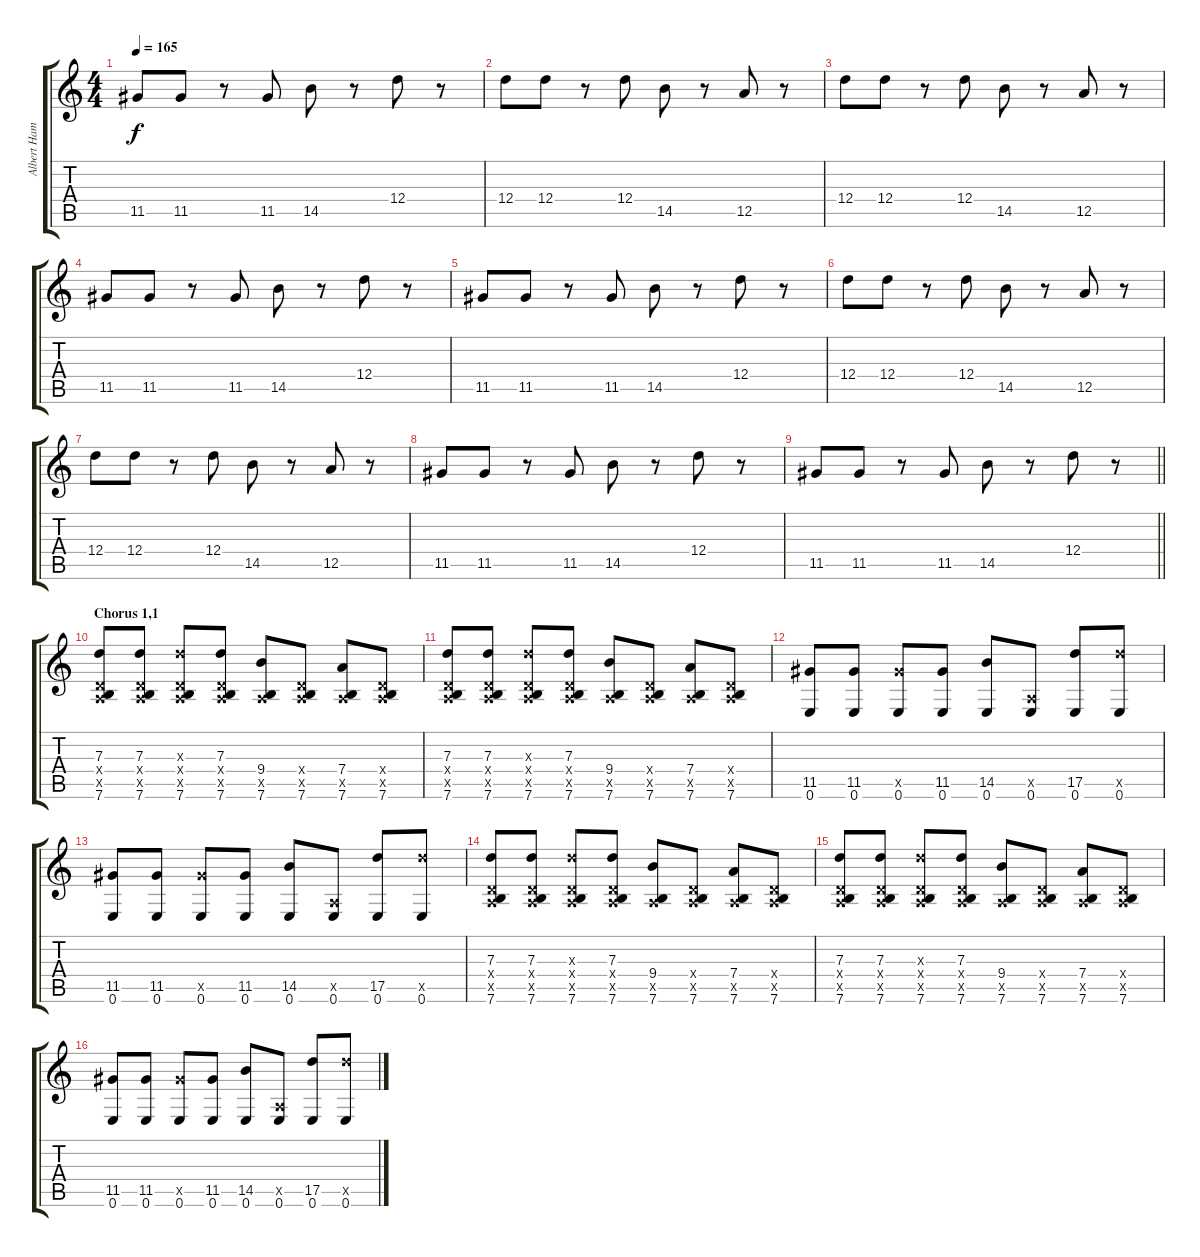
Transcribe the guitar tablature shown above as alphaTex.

\track ("Albert Hammond. Jr." "Albert Ham") {instrument distortionguitar}
\staff {score tabs}
\tuning (E4 B3 G3 D3 A2 E2) {hide}
\ts (4 4)
\tempo 165
\clef g2
\ks c
11.5.8{dy f} 11.5.8 r.8 11.5.8 14.5.8 r.8 12.4.8 r.8 |
12.4.8 12.4.8 r.8 12.4.8 14.5.8 r.8 12.5.8 r.8 |
12.4.8 12.4.8 r.8 12.4.8 14.5.8 r.8 12.5.8 r.8 |
11.5.8 11.5.8 r.8 11.5.8 14.5.8 r.8 12.4.8 r.8 |
11.5.8 11.5.8 r.8 11.5.8 14.5.8 r.8 12.4.8 r.8 |
12.4.8 12.4.8 r.8 12.4.8 14.5.8 r.8 12.5.8 r.8 |
12.4.8 12.4.8 r.8 12.4.8 14.5.8 r.8 12.5.8 r.8 |
11.5.8 11.5.8 r.8 11.5.8 14.5.8 r.8 12.4.8 r.8 |
\barLineRight lightlight
11.5.8 11.5.8 r.8 11.5.8 14.5.8 r.8 12.4.8 r.8 |
\section ("" "Chorus 1,1")
(7.3 0.4{x} 0.5{x} 7.6).8 (7.3 0.4{x} 0.5{x} 7.6).8 (7.3{x} 0.4{x} 0.5{x} 7.6).8 (7.3 0.4{x} 0.5{x} 7.6).8 (9.4 0.5{x} 7.6).8 (0.4{x} 0.5{x} 7.6).8 (7.4 0.5{x} 7.6).8 (0.4{x} 0.5{x} 7.6).8 |
(7.3 0.4{x} 0.5{x} 7.6).8 (7.3 0.4{x} 0.5{x} 7.6).8 (7.3{x} 0.4{x} 0.5{x} 7.6).8 (7.3 0.4{x} 0.5{x} 7.6).8 (9.4 0.5{x} 7.6).8 (0.4{x} 0.5{x} 7.6).8 (7.4 0.5{x} 7.6).8 (0.4{x} 0.5{x} 7.6).8 |
(11.5 0.6).8 (11.5 0.6).8 (11.5{x} 0.6).8 (11.5 0.6).8 (14.5 0.6).8 (0.5{x} 0.6).8 (17.5 0.6).8 (17.5{x} 0.6).8 |
(11.5 0.6).8 (11.5 0.6).8 (11.5{x} 0.6).8 (11.5 0.6).8 (14.5 0.6).8 (0.5{x} 0.6).8 (17.5 0.6).8 (17.5{x} 0.6).8 |
(7.3 0.4{x} 0.5{x} 7.6).8 (7.3 0.4{x} 0.5{x} 7.6).8 (7.3{x} 0.4{x} 0.5{x} 7.6).8 (7.3 0.4{x} 0.5{x} 7.6).8 (9.4 0.5{x} 7.6).8 (0.4{x} 0.5{x} 7.6).8 (7.4 0.5{x} 7.6).8 (0.4{x} 0.5{x} 7.6).8 |
(7.3 0.4{x} 0.5{x} 7.6).8 (7.3 0.4{x} 0.5{x} 7.6).8 (7.3{x} 0.4{x} 0.5{x} 7.6).8 (7.3 0.4{x} 0.5{x} 7.6).8 (9.4 0.5{x} 7.6).8 (0.4{x} 0.5{x} 7.6).8 (7.4 0.5{x} 7.6).8 (0.4{x} 0.5{x} 7.6).8 |
(11.5 0.6).8 (11.5 0.6).8 (11.5{x} 0.6).8 (11.5 0.6).8 (14.5 0.6).8 (0.5{x} 0.6).8 (17.5 0.6).8 (17.5{x} 0.6).8
